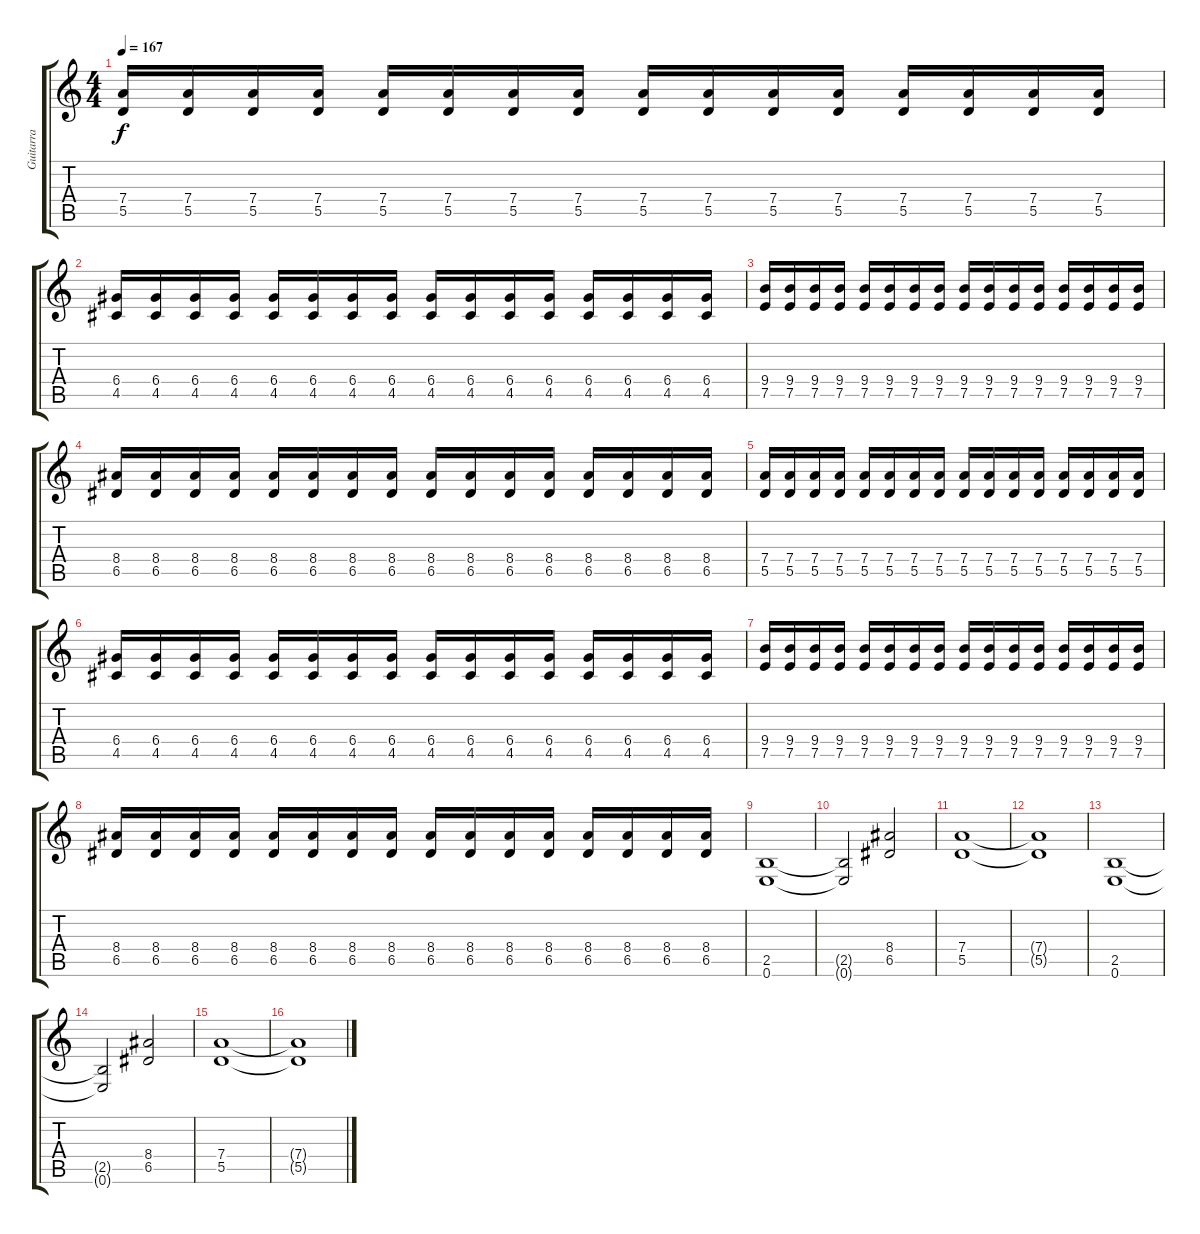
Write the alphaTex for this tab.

\track ("Guitarra" "Guitarra") {instrument distortionguitar}
\staff {score tabs}
\tuning (E4 B3 G3 D3 A2 E2) {hide}
\ts (4 4)
\tempo 167
\clef g2
\ks c
(7.4 5.5).16{dy f} (7.4 5.5).16 (7.4 5.5).16 (7.4 5.5).16 (7.4 5.5).16 (7.4 5.5).16 (7.4 5.5).16 (7.4 5.5).16 (7.4 5.5).16 (7.4 5.5).16 (7.4 5.5).16 (7.4 5.5).16 (7.4 5.5).16 (7.4 5.5).16 (7.4 5.5).16 (7.4 5.5).16 |
(6.4 4.5).16 (6.4 4.5).16 (6.4 4.5).16 (6.4 4.5).16 (6.4 4.5).16 (6.4 4.5).16 (6.4 4.5).16 (6.4 4.5).16 (6.4 4.5).16 (6.4 4.5).16 (6.4 4.5).16 (6.4 4.5).16 (6.4 4.5).16 (6.4 4.5).16 (6.4 4.5).16 (6.4 4.5).16 |
(9.4 7.5).16 (9.4 7.5).16 (9.4 7.5).16 (9.4 7.5).16 (9.4 7.5).16 (9.4 7.5).16 (9.4 7.5).16 (9.4 7.5).16 (9.4 7.5).16 (9.4 7.5).16 (9.4 7.5).16 (9.4 7.5).16 (9.4 7.5).16 (9.4 7.5).16 (9.4 7.5).16 (9.4 7.5).16 |
(8.4 6.5).16 (8.4 6.5).16 (8.4 6.5).16 (8.4 6.5).16 (8.4 6.5).16 (8.4 6.5).16 (8.4 6.5).16 (8.4 6.5).16 (8.4 6.5).16 (8.4 6.5).16 (8.4 6.5).16 (8.4 6.5).16 (8.4 6.5).16 (8.4 6.5).16 (8.4 6.5).16 (8.4 6.5).16 |
(7.4 5.5).16 (7.4 5.5).16 (7.4 5.5).16 (7.4 5.5).16 (7.4 5.5).16 (7.4 5.5).16 (7.4 5.5).16 (7.4 5.5).16 (7.4 5.5).16 (7.4 5.5).16 (7.4 5.5).16 (7.4 5.5).16 (7.4 5.5).16 (7.4 5.5).16 (7.4 5.5).16 (7.4 5.5).16 |
(6.4 4.5).16 (6.4 4.5).16 (6.4 4.5).16 (6.4 4.5).16 (6.4 4.5).16 (6.4 4.5).16 (6.4 4.5).16 (6.4 4.5).16 (6.4 4.5).16 (6.4 4.5).16 (6.4 4.5).16 (6.4 4.5).16 (6.4 4.5).16 (6.4 4.5).16 (6.4 4.5).16 (6.4 4.5).16 |
(9.4 7.5).16 (9.4 7.5).16 (9.4 7.5).16 (9.4 7.5).16 (9.4 7.5).16 (9.4 7.5).16 (9.4 7.5).16 (9.4 7.5).16 (9.4 7.5).16 (9.4 7.5).16 (9.4 7.5).16 (9.4 7.5).16 (9.4 7.5).16 (9.4 7.5).16 (9.4 7.5).16 (9.4 7.5).16 |
(8.4 6.5).16 (8.4 6.5).16 (8.4 6.5).16 (8.4 6.5).16 (8.4 6.5).16 (8.4 6.5).16 (8.4 6.5).16 (8.4 6.5).16 (8.4 6.5).16 (8.4 6.5).16 (8.4 6.5).16 (8.4 6.5).16 (8.4 6.5).16 (8.4 6.5).16 (8.4 6.5).16 (8.4 6.5).16 |
(2.5 0.6).1 |
(2.5{t} 0.6{t}).2 (8.4 6.5).2 |
(7.4 5.5).1 |
(7.4{t} 5.5{t}).1 |
(2.5 0.6).1 |
(2.5{t} 0.6{t}).2 (8.4 6.5).2 |
(7.4 5.5).1 |
(7.4{t} 5.5{t}).1
